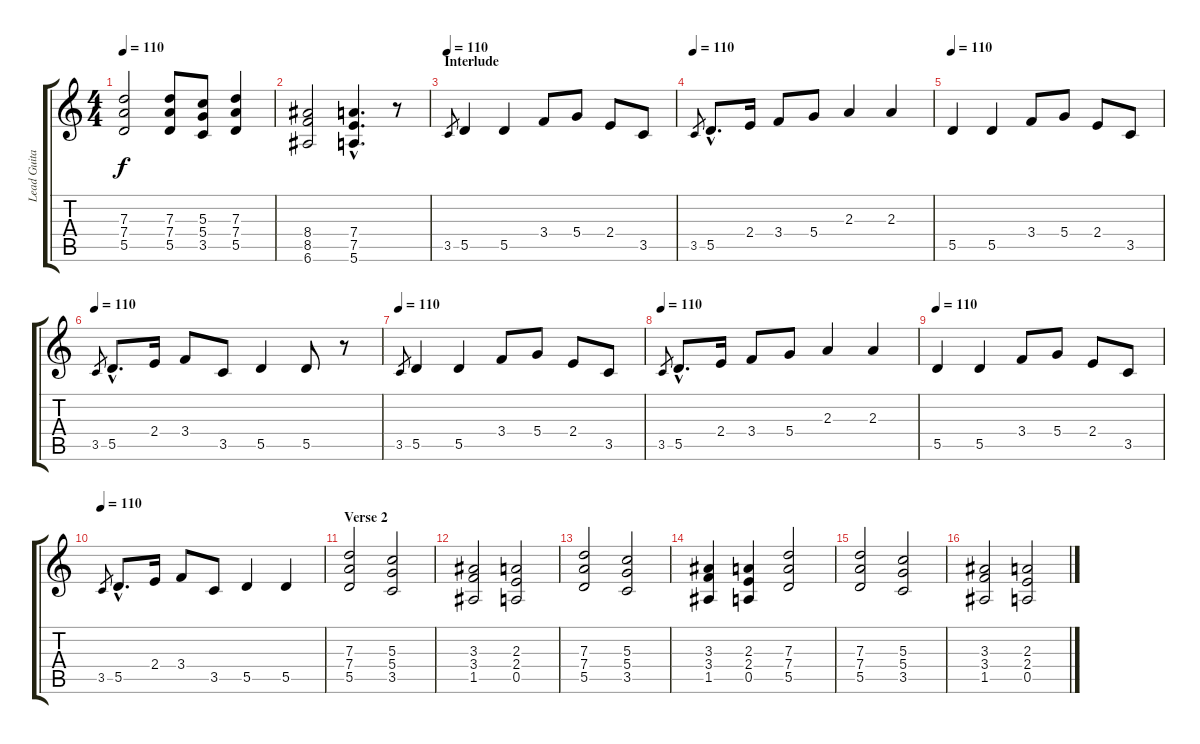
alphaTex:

\track ("Lead Guitar" "Lead Guita") {instrument distortionguitar}
\staff {score tabs}
\tuning (E4 B3 G3 D3 A2 E2) {hide}
\ts (4 4)
\tempo 110
\clef g2
\ks c
(7.3 7.4 5.5).2{dy f} (7.3 7.4 5.5).8 (5.3 5.4 3.5).8 (7.3 7.4 5.5).4 |
(8.4 8.5 6.6).2 (7.4{hac} 7.5{hac} 5.6{hac}).4{d} r.8 |
\section ("" "Interlude")
\tempo 110
3.5.8{gr} 5.5.4 5.5.4 3.4.8 5.4.8 2.4.8 3.5.8 |
\tempo 110
3.5.8{gr} 5.5{hac}.8{d} 2.4.16 3.4.8 5.4.8 2.3.4 2.3.4 |
\tempo 110
5.5.4 5.5.4 3.4.8 5.4.8 2.4.8 3.5.8 |
\tempo 110
3.5.8{gr} 5.5{hac}.8{d} 2.4.16 3.4.8 3.5.8 5.5.4 5.5.8 r.8 |
\tempo 110
3.5.8{gr} 5.5.4 5.5.4 3.4.8 5.4.8 2.4.8 3.5.8 |
\tempo 110
3.5.8{gr} 5.5{hac}.8{d} 2.4.16 3.4.8 5.4.8 2.3.4 2.3.4 |
\tempo 110
5.5.4 5.5.4 3.4.8 5.4.8 2.4.8 3.5.8 |
\tempo 110
3.5.8{gr} 5.5{hac}.8{d} 2.4.16 3.4.8 3.5.8 5.5.4 5.5.4 |
\section ("" "Verse 2")
(7.3 7.4 5.5).2 (5.3 5.4 3.5).2 |
(3.3 3.4 1.5).2 (2.3 2.4 0.5).2 |
(7.3 7.4 5.5).2 (5.3 5.4 3.5).2 |
(3.3 3.4 1.5).4 (2.3 2.4 0.5).4 (7.3 7.4 5.5).2 |
(7.3 7.4 5.5).2 (5.3 5.4 3.5).2 |
(3.3 3.4 1.5).2 (2.3 2.4 0.5).2
